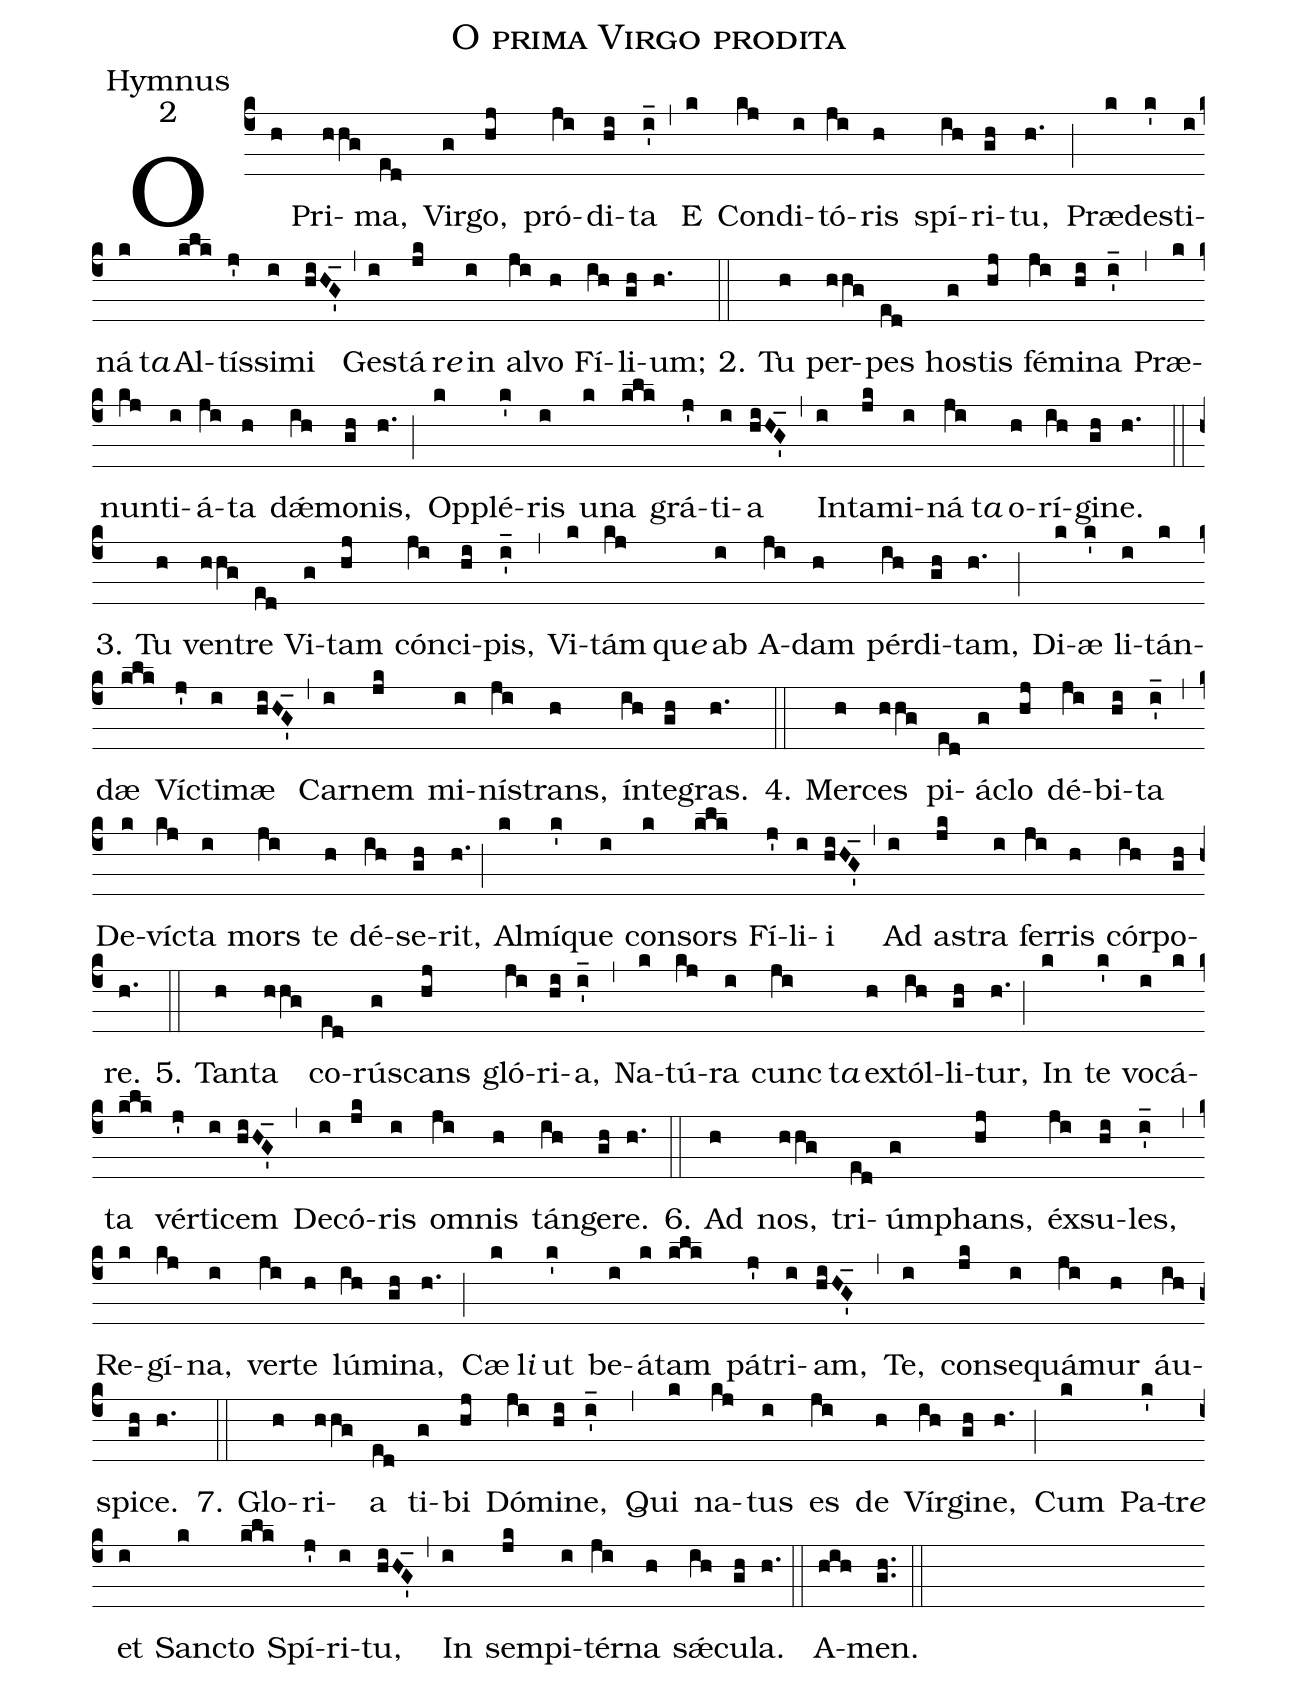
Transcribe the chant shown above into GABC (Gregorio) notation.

name:O prima Virgo prodita;
office-part:Hymnus;
mode:2;
%%
(c4)O(h) Pri(hhg)ma,(ed) Vir(g)go,(hj) pró(ji)di(hi)ta(i'_) (,)
E(k) Con(kj)di(i)tó(ji)ris(h) spí(ih)ri(gh)tu,(h.) (;)
Præ(k)des(k')ti(i)ná(k)t<i>a</i>() Al(klk)tís(j')si(i)mi(hiHG'_) (,)
Ges(i)tá(jk)r<i>e</i>() in(i) al(ji)vo(h) Fí(ih)li(gh)um;(h.) (::)

2. Tu(h) per(hhg)pes(ed) hos(g)tis(hj) fé(ji)mi(hi)na(i'_) (,)
Præ(k)nun(kj)ti(i)á(ji)ta(h) dǽ(ih)mo(gh)nis,(h.) (;)
Op(k)plé(k')ris(i) u(k)na(klk) grá(j')ti(i)a(hiHG'_) (,)
In(i)ta(jk)mi(i)ná(ji)t<i>a</i>() o(h)rí(ih)gi(gh)ne.(h.) (::)

3. Tu(h) ven(hhg)tre(ed) Vi(g)tam(hj) cón(ji)ci(hi)pis,(i'_) (,)
Vi(k)tám(kj)qu<i>e</i>() ab(i) A(ji)dam(h) pér(ih)di(gh)tam,(h.) (;)
Di(k)æ(k') li(i)tán(k)dæ(klk) Víc(j')ti(i)mæ(hiHG'_) (,)
Car(i)nem(jk) mi(i)nís(ji)trans,(h) ín(ih)te(gh)gras.(h.) (::)

4. Mer(h)ces(hhg) pi(ed)á(g)clo(hj) dé(ji)bi(hi)ta(i'_) (,)
De(k)víc(kj)ta(i) mors(ji) te(h) dé(ih)se(gh)rit,(h.) (;)
Al(k)mí(k')que(i) con(k)sors(klk) Fí(j')li(i)i(hiHG'_) (,)
Ad(i) as(jk)tra(i) fer(ji)ris(h) cór(ih)po(gh)re.(h.) (::)

5. Tan(h)ta(hhg) co(ed)rús(g)cans(hj) gló(ji)ri(hi)a,(i'_) (,)
Na(k)tú(kj)ra(i) cunc(ji)t<i>a</i>() ex(h)tól(ih)li(gh)tur,(h.) (;)
In(k) te(k') vo(i)cá(k)ta(klk) vér(j')ti(i)cem(hiHG'_) (,)
De(i)có(jk)ris(i) om(ji)nis(h) tán(ih)ge(gh)re.(h.) (::)

6. Ad(h) nos,(hhg) tri(ed)úm(g)phans,(hj) éx(ji)su(hi)les,(i'_) (,)
Re(k)gí(kj)na,(i) ver(ji)te(h) lú(ih)mi(gh)na,(h.) (;)
Cæ(k)l<i>i</i>() ut(k') be(i)á(k)tam(klk) pá(j')tri(i)am,(hiHG'_) (,)
Te,(i) con(jk)se(i)quá(ji)mur(h) áu(ih)spi(gh)ce.(h.) (::)

7. Glo(h)ri(hhg)a(ed) ti(g)bi(hj) Dó(ji)mi(hi)ne,(i'_) (,)
Qui(k) na(kj)tus(i) es(ji) de(h) Vír(ih)gi(gh)ne,(h.) (;)
Cum(k) Pa(k')tr<i>e</i>() et(i) Sanc(k)to(klk) Spí(j')ri(i)tu,(hiHG'_) (,)
In(i) sem(jk)pi(i)tér(ji)na(h) sǽ(ih)cu(gh)la.(h.) (::)
A(hih)men.(gh..) (::)
